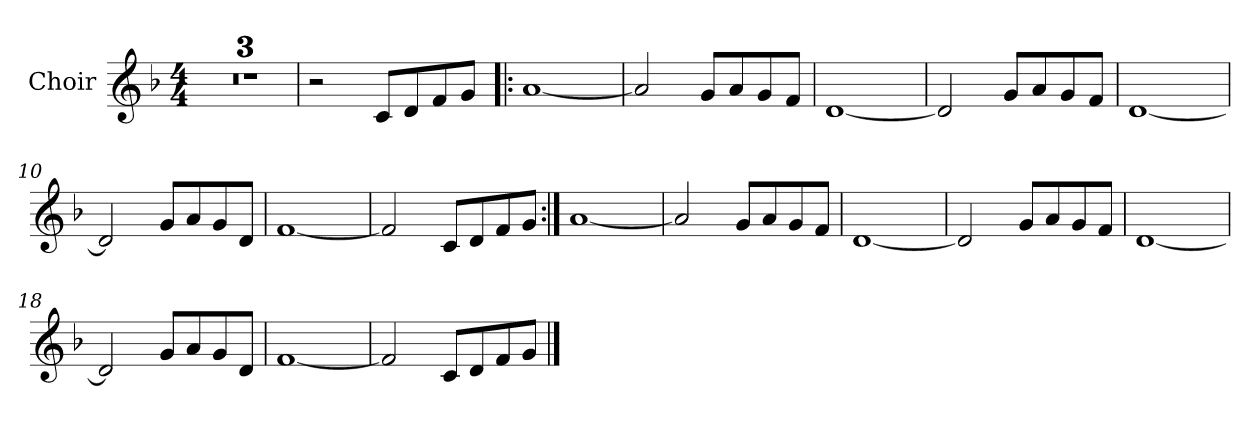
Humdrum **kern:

**kern
*part1
*staff1
*I"Choir
*I'Ch
*k[b-]
*F:
*M4/4
=1
1r
=2
1r
=3
1r
=4
2r
8c/L
8d/
8f/
8g/J
=5!|:
[1a
!!LO:LB:g=z
=6
2a/]
8g/L
8a/
8g/
8f/J
=7
[1d
=8
2d/]
8g/L
8a/
8g/
8f/J
!!LO:LB:g=z
=9
[1d
=10
2d/]
8g/L
8a/
8g/
8d/J
=11
[1f
=12
2f/]
8c/L
8d/
8f/
8g/J
!!LO:LB:g=z
=13:|!
[1a
=14
2a/]
8g/L
8a/
8g/
8f/J
=15
[1d
=16
2d/]
8g/L
8a/
8g/
8f/J
!!LO:LB:g=z
=17
[1d
=18
2d/]
8g/L
8a/
8g/
8d/J
=19
[1f
=20
2f/]
8c/L
8d/
8f/
8g/J
==
*-
